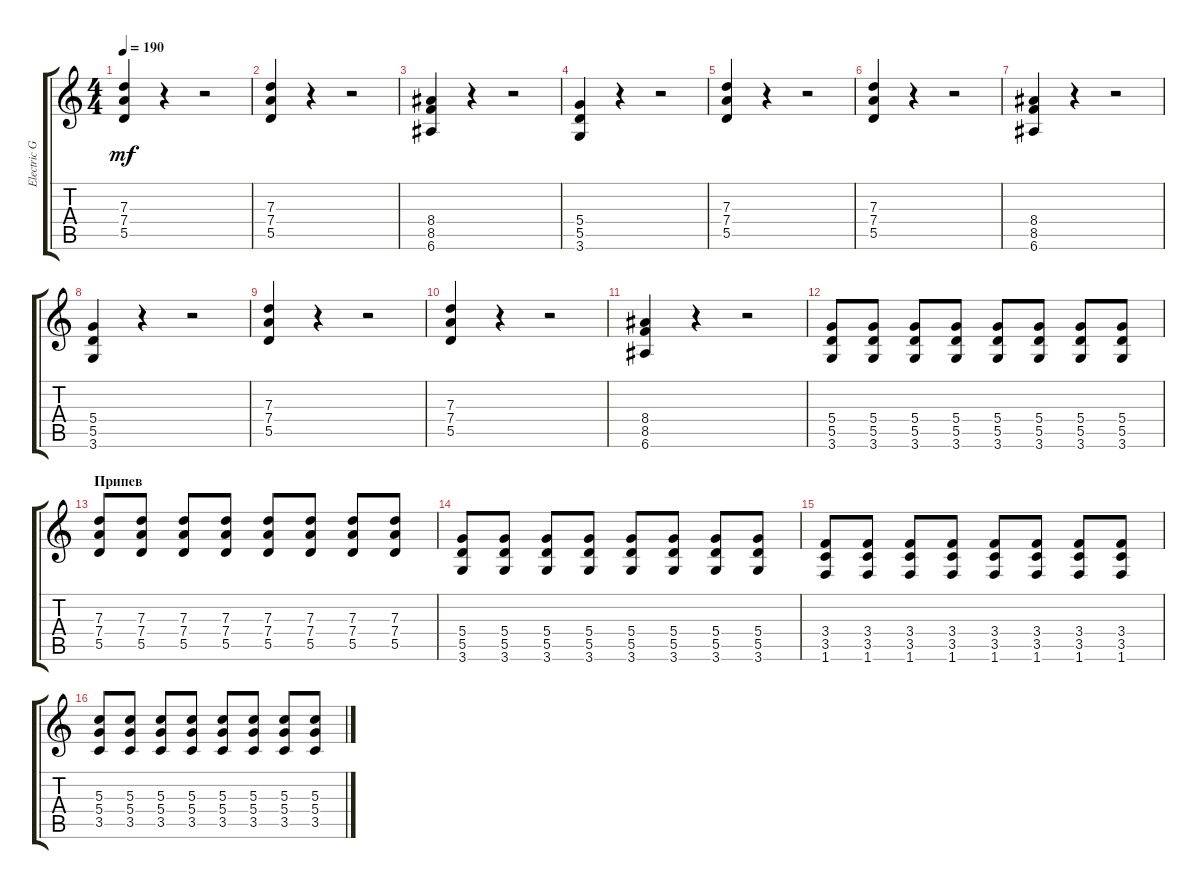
\track ("Electric Guitar" "Electric G") {instrument distortionguitar}
\staff {score tabs}
\tuning (E4 B3 G3 D3 A2 E2) {hide}
\ts (4 4)
\tempo 190
\clef g2
\ks c
(7.3 7.4 5.5).4{dy mf} r.4 r.2 |
(7.3 7.4 5.5).4 r.4 r.2 |
(8.4 8.5 6.6).4 r.4 r.2 |
(5.4 5.5 3.6).4 r.4 r.2 |
(7.3 7.4 5.5).4 r.4 r.2 |
(7.3 7.4 5.5).4 r.4 r.2 |
(8.4 8.5 6.6).4 r.4 r.2 |
(5.4 5.5 3.6).4 r.4 r.2 |
(7.3 7.4 5.5).4 r.4 r.2 |
(7.3 7.4 5.5).4 r.4 r.2 |
(8.4 8.5 6.6).4 r.4 r.2 |
(5.4 5.5 3.6).8 (5.4 5.5 3.6).8 (5.4 5.5 3.6).8 (5.4 5.5 3.6).8 (5.4 5.5 3.6).8 (5.4 5.5 3.6).8 (5.4 5.5 3.6).8 (5.4 5.5 3.6).8 |
\section ("" "Припев")
(7.3 7.4 5.5).8 (7.3 7.4 5.5).8 (7.3 7.4 5.5).8 (7.3 7.4 5.5).8 (7.3 7.4 5.5).8 (7.3 7.4 5.5).8 (7.3 7.4 5.5).8 (7.3 7.4 5.5).8 |
(5.4 5.5 3.6).8 (5.4 5.5 3.6).8 (5.4 5.5 3.6).8 (5.4 5.5 3.6).8 (5.4 5.5 3.6).8 (5.4 5.5 3.6).8 (5.4 5.5 3.6).8 (5.4 5.5 3.6).8 |
(3.4 3.5 1.6).8 (3.4 3.5 1.6).8 (3.4 3.5 1.6).8 (3.4 3.5 1.6).8 (3.4 3.5 1.6).8 (3.4 3.5 1.6).8 (3.4 3.5 1.6).8 (3.4 3.5 1.6).8 |
(5.3 5.4 3.5).8 (5.3 5.4 3.5).8 (5.3 5.4 3.5).8 (5.3 5.4 3.5).8 (5.3 5.4 3.5).8 (5.3 5.4 3.5).8 (5.3 5.4 3.5).8 (5.3 5.4 3.5).8
